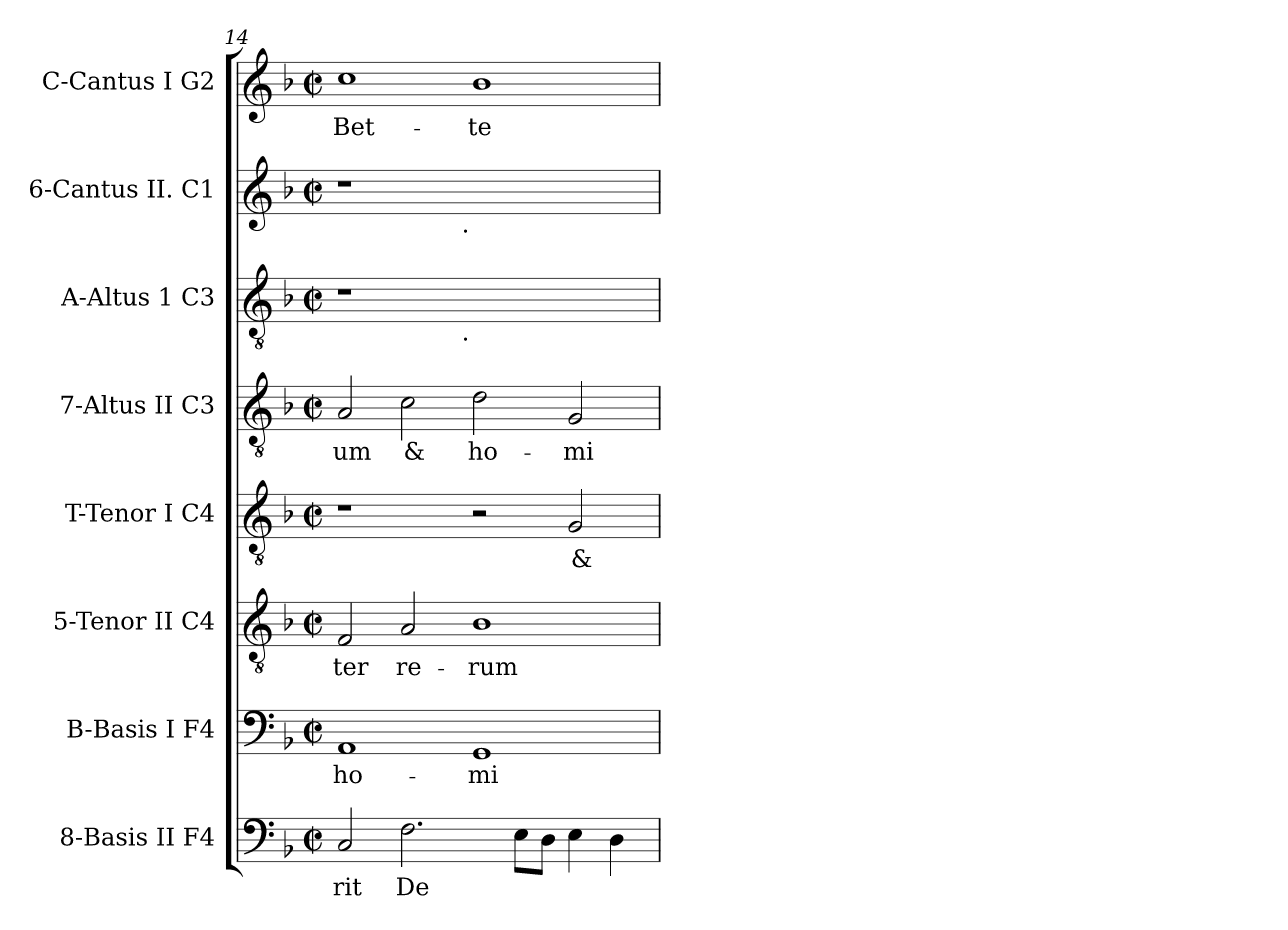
**kern	**text	**kern	**text	**kern	**text	**kern	**text	**kern	**text	**kern	**kern	**kern	**text
*part8	*part8	*part7	*part7	*part6	*part6	*part5	*part5	*part4	*part4	*part3	*part2	*part1	*part1
*staff8	*staff8	*staff7	*staff7	*staff6	*staff6	*staff5	*staff5	*staff4	*staff4	*staff3	*staff2	*staff1	*staff1
*I"8-Basis II  F4	*	*I"B-Basis I  F4	*	*I"5-Tenor II  C4	*	*I"T-Tenor I  C4	*	*I"7-Altus II  C3	*	*I"A-Altus 1  C3	*I"6-Cantus II.  C1	*I"C-Cantus I  G2	*
*	*	*I'B	*	*	*	*I'T	*	*	*	*I'A	*	*I'C	*
*clefF4	*	*clefF4	*	*clefGv2	*	*clefGv2	*	*clefGv2	*	*clefGv2	*clefG2	*clefG2	*
*k[b-]	*	*k[b-]	*	*k[b-]	*	*k[b-]	*	*k[b-]	*	*k[b-]	*k[b-]	*k[b-]	*
*F:	*	*F:	*	*F:	*	*F:	*	*F:	*	*F:	*F:	*F:	*
*M2/2	*	*M2/2	*	*M2/2	*	*M2/2	*	*M2/2	*	*M2/2	*M2/2	*M2/2	*
*met(c|)	*	*met(c|)	*	*met(c|)	*	*met(c|)	*	*met(c|)	*	*met(c|)	*met(c|)	*met(c|)	*
=14	=14	=14	=14	=14	=14	=14	=14	=14	=14	=14	=14	=14	=14
!	!LO:LY:b:cj	!	!LO:LY:b:cj	!	!LO:LY:b:cj	!	!	!	!LO:LY:b:cj	!	!	!	!LO:LY:b:cj
*	*	*	*	*	*	*	*	*	*	*^	*^	*	*
2C/	-rit	1AA	ho-	2F/	-ter	1r	.	2A/	-um	1r	2ryy	1r	2ryy	1cc	Bet-
!	!LO:LY:b:cj	!	!	!	!LO:LY:b:cj	!	!	!	!LO:LY:b:cj	!	!	!	!	!	!
2.F\	De-	.	.	2A/	re-	.	.	2c\	&	.	4...ryy	.	4...ryy	.	.
!	!	!	!	!	!	!	!	!	!	!	!	!	!LO:TX:b:t=.	!	!
!	!	!	!	!	!	!	!	!	!	!	!LO:TX:b:t=.	!	!	!	!
.	.	.	.	.	.	.	.	.	.	.	1ryy	.	1ryy	.	.
!	!	!	!LO:LY:b:cj	!	!LO:LY:b:cj	!	!	!	!LO:LY:b:cj	!	!	!	!	!	!LO:LY:b:cj
.	.	1GG	-mi-	1B-	-rum	2r	.	2d\	ho-	1ryy	.	1ryy	.	1b-	-te-
!	!LO:LY:b:cj	!	!	!	!	!	!	!	!	!	!	!	!	!	!
8E\L	--	.	.	.	.	.	.	.	.	.	.	.	.	.	.
!	!LO:LY:b:cj	!	!	!	!	!	!	!	!	!	!	!	!	!	!
8D\J	--	.	.	.	.	.	.	.	.	.	.	.	.	.	.
!	!LO:LY:b:cj	!	!	!	!	!	!LO:LY:b:cj	!	!LO:LY:b:cj	!	!	!	!	!	!
4E\	--	.	.	.	.	2G/	&	2G/	-mi-	.	.	.	.	.	.
!	!LO:LY:b:cj	!	!	!	!	!	!	!	!	!	!	!	!	!	!
4D\	--	.	.	.	.	.	.	.	.	.	.	.	.	.	.
.	.	.	.	.	.	.	.	.	.	.	32ryy	.	32ryy	.	.
*	*	*	*	*	*	*	*	*	*	*v	*v	*	*	*	*
*	*	*	*	*	*	*	*	*	*	*	*v	*v	*	*
=	=	=	=	=	=	=	=	=	=	=	=	=	=
*-	*-	*-	*-	*-	*-	*-	*-	*-	*-	*-	*-	*-	*-
